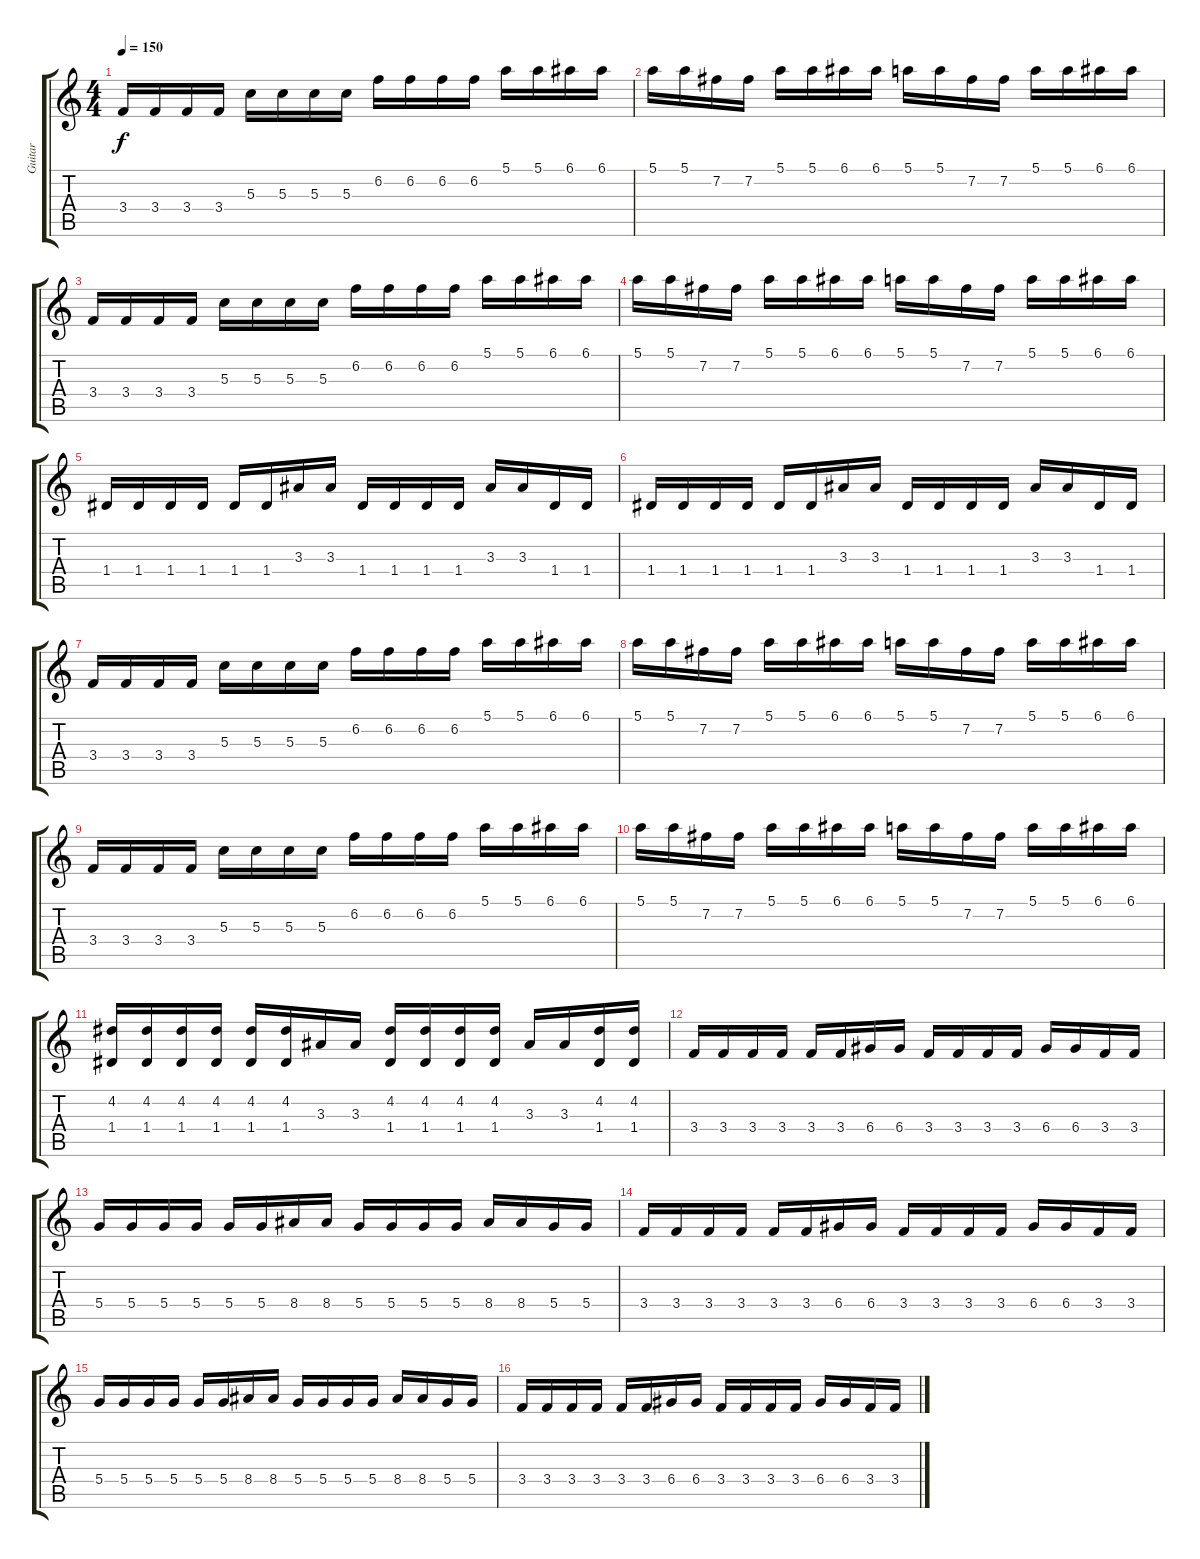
\track ("Guitar" "Guitar") {instrument distortionguitar}
\staff {score tabs}
\tuning (E4 B3 G3 D3 A2 E2) {hide}
\ts (4 4)
\tempo 150
\clef g2
\ks c
3.4.16{dy f} 3.4.16 3.4.16 3.4.16 5.3.16 5.3.16 5.3.16 5.3.16 6.2.16 6.2.16 6.2.16 6.2.16 5.1.16 5.1.16 6.1.16 6.1.16 |
5.1.16 5.1.16 7.2.16 7.2.16 5.1.16 5.1.16 6.1.16 6.1.16 5.1.16 5.1.16 7.2.16 7.2.16 5.1.16 5.1.16 6.1.16 6.1.16 |
3.4.16 3.4.16 3.4.16 3.4.16 5.3.16 5.3.16 5.3.16 5.3.16 6.2.16 6.2.16 6.2.16 6.2.16 5.1.16 5.1.16 6.1.16 6.1.16 |
5.1.16 5.1.16 7.2.16 7.2.16 5.1.16 5.1.16 6.1.16 6.1.16 5.1.16 5.1.16 7.2.16 7.2.16 5.1.16 5.1.16 6.1.16 6.1.16 |
1.4.16 1.4.16 1.4.16 1.4.16 1.4.16 1.4.16 3.3.16 3.3.16 1.4.16 1.4.16 1.4.16 1.4.16 3.3.16 3.3.16 1.4.16 1.4.16 |
1.4.16 1.4.16 1.4.16 1.4.16 1.4.16 1.4.16 3.3.16 3.3.16 1.4.16 1.4.16 1.4.16 1.4.16 3.3.16 3.3.16 1.4.16 1.4.16 |
3.4.16 3.4.16 3.4.16 3.4.16 5.3.16 5.3.16 5.3.16 5.3.16 6.2.16 6.2.16 6.2.16 6.2.16 5.1.16 5.1.16 6.1.16 6.1.16 |
5.1.16 5.1.16 7.2.16 7.2.16 5.1.16 5.1.16 6.1.16 6.1.16 5.1.16 5.1.16 7.2.16 7.2.16 5.1.16 5.1.16 6.1.16 6.1.16 |
3.4.16 3.4.16 3.4.16 3.4.16 5.3.16 5.3.16 5.3.16 5.3.16 6.2.16 6.2.16 6.2.16 6.2.16 5.1.16 5.1.16 6.1.16 6.1.16 |
5.1.16 5.1.16 7.2.16 7.2.16 5.1.16 5.1.16 6.1.16 6.1.16 5.1.16 5.1.16 7.2.16 7.2.16 5.1.16 5.1.16 6.1.16 6.1.16 |
(4.2 1.4).16 (4.2 1.4).16 (4.2 1.4).16 (4.2 1.4).16 (4.2 1.4).16 (4.2 1.4).16 3.3.16 3.3.16 (4.2 1.4).16 (4.2 1.4).16 (4.2 1.4).16 (4.2 1.4).16 3.3.16 3.3.16 (4.2 1.4).16 (4.2 1.4).16 |
3.4.16 3.4.16 3.4.16 3.4.16 3.4.16 3.4.16 6.4.16 6.4.16 3.4.16 3.4.16 3.4.16 3.4.16 6.4.16 6.4.16 3.4.16 3.4.16 |
5.4.16 5.4.16 5.4.16 5.4.16 5.4.16 5.4.16 8.4.16 8.4.16 5.4.16 5.4.16 5.4.16 5.4.16 8.4.16 8.4.16 5.4.16 5.4.16 |
3.4.16 3.4.16 3.4.16 3.4.16 3.4.16 3.4.16 6.4.16 6.4.16 3.4.16 3.4.16 3.4.16 3.4.16 6.4.16 6.4.16 3.4.16 3.4.16 |
5.4.16 5.4.16 5.4.16 5.4.16 5.4.16 5.4.16 8.4.16 8.4.16 5.4.16 5.4.16 5.4.16 5.4.16 8.4.16 8.4.16 5.4.16 5.4.16 |
3.4.16 3.4.16 3.4.16 3.4.16 3.4.16 3.4.16 6.4.16 6.4.16 3.4.16 3.4.16 3.4.16 3.4.16 6.4.16 6.4.16 3.4.16 3.4.16
